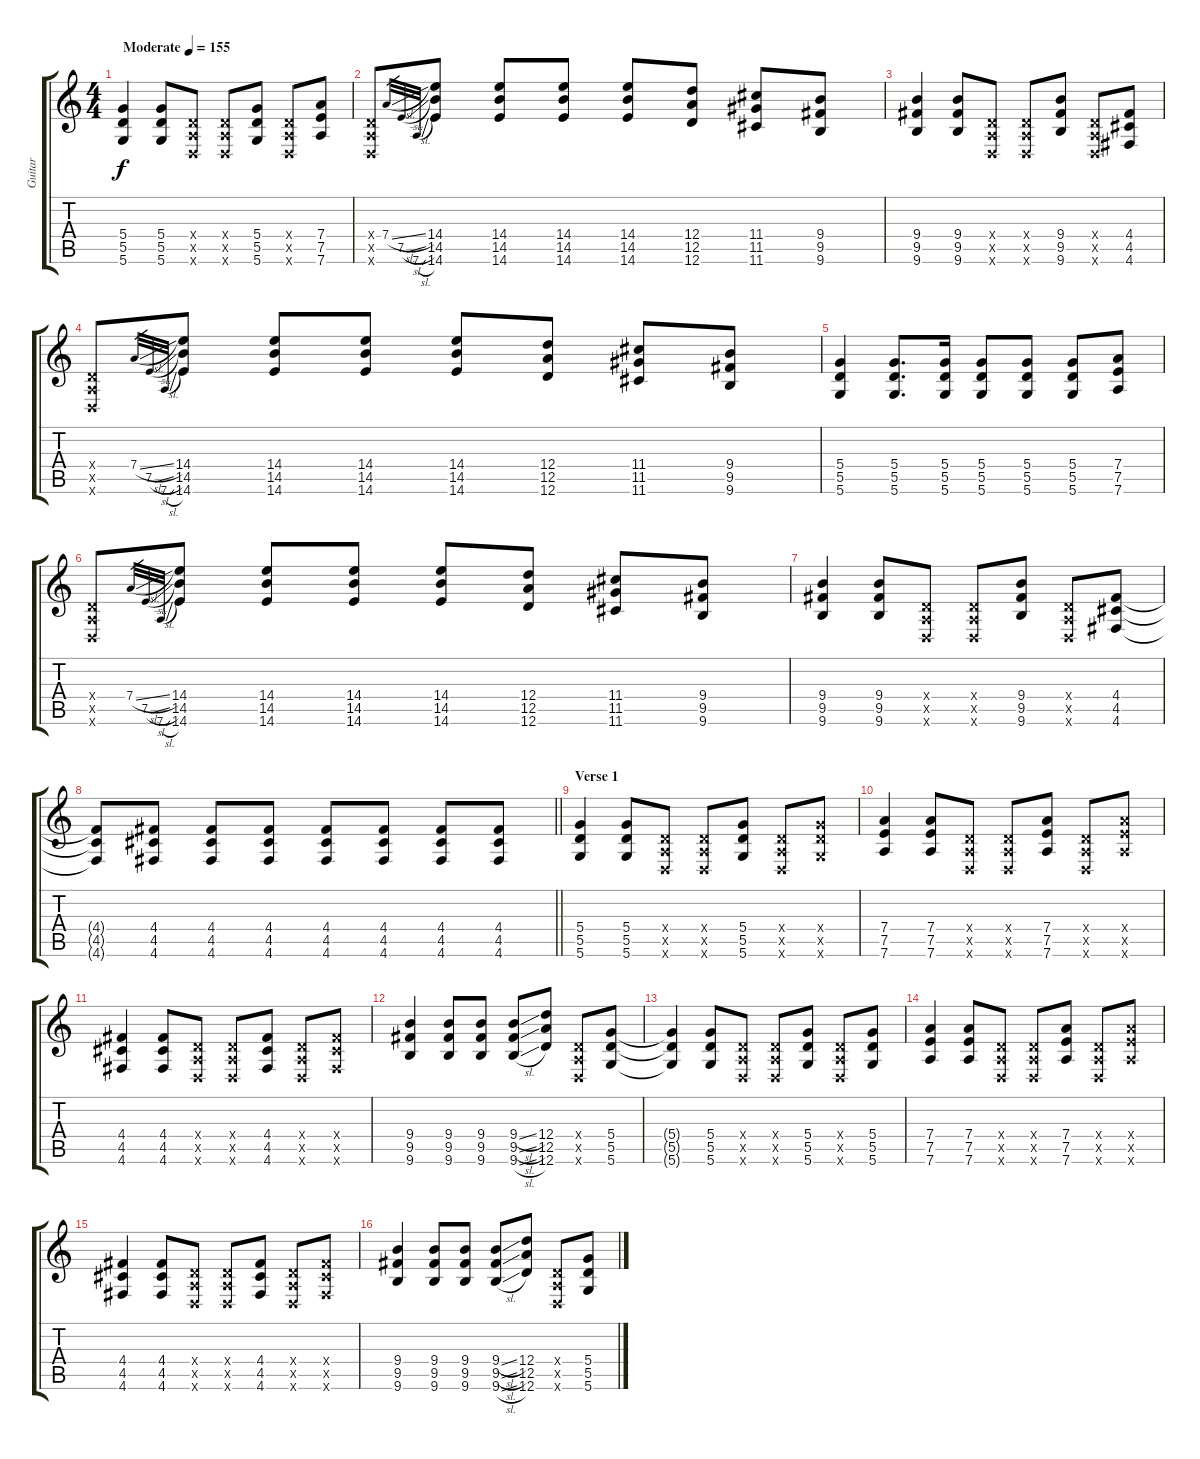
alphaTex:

\track ("Guitar" "Guitar") {instrument acousticguitarsteel}
\staff {score tabs}
\tuning (E4 B3 G3 D3 A2 D2) {hide}
\ts (4 4)
\tempo (155 "Moderate")
\clef g2
\ks c
(5.4 5.5 5.6).4{dy f instrument acousticguitarsteel} (5.4 5.5 5.6).8 (0.4{x} 0.5{x} 0.6{x}).8 (0.4{x} 0.5{x} 0.6{x}).8 (5.4 5.5 5.6).8 (0.4{x} 0.5{x} 0.6{x}).8 (7.4 7.5 7.6).8 |
(0.4{x} 0.5{x} 0.6{x}).8 7.4{sl}.32{gr} 7.5{sl}.32{gr} 7.6{sl}.32{gr} (14.4 14.5 14.6).8 (14.4 14.5 14.6).8 (14.4 14.5 14.6).8 (14.4 14.5 14.6).8 (12.4 12.5 12.6).8 (11.4 11.5 11.6).8 (9.4 9.5 9.6).8 |
(9.4 9.5 9.6).4 (9.4 9.5 9.6).8 (0.4{x} 0.5{x} 0.6{x}).8 (0.4{x} 0.5{x} 0.6{x}).8 (9.4 9.5 9.6).8 (0.4{x} 0.5{x} 0.6{x}).8 (4.4 4.5 4.6).8 |
(0.4{x} 0.5{x} 0.6{x}).8 7.4{sl}.32{gr} 7.5{sl}.32{gr} 7.6{sl}.32{gr} (14.4 14.5 14.6).8 (14.4 14.5 14.6).8 (14.4 14.5 14.6).8 (14.4 14.5 14.6).8 (12.4 12.5 12.6).8 (11.4 11.5 11.6).8 (9.4 9.5 9.6).8 |
(5.4 5.5 5.6).4 (5.4 5.5 5.6).8{d} (5.4 5.5 5.6).16 (5.4 5.5 5.6).8 (5.4 5.5 5.6).8 (5.4 5.5 5.6).8 (7.4 7.5 7.6).8 |
(0.4{x} 0.5{x} 0.6{x}).8 7.4{sl}.32{gr} 7.5{sl}.32{gr} 7.6{sl}.32{gr} (14.4 14.5 14.6).8 (14.4 14.5 14.6).8 (14.4 14.5 14.6).8 (14.4 14.5 14.6).8 (12.4 12.5 12.6).8 (11.4 11.5 11.6).8 (9.4 9.5 9.6).8 |
(9.4 9.5 9.6).4 (9.4 9.5 9.6).8 (0.4{x} 0.5{x} 0.6{x}).8 (0.4{x} 0.5{x} 0.6{x}).8 (9.4 9.5 9.6).8 (0.4{x} 0.5{x} 0.6{x}).8 (4.4 4.5 4.6).8 |
\barLineRight lightlight
(4.4{t} 4.5{t} 4.6{t}).8 (4.4 4.5 4.6).8 (4.4 4.5 4.6).8 (4.4 4.5 4.6).8 (4.4 4.5 4.6).8 (4.4 4.5 4.6).8 (4.4 4.5 4.6).8 (4.4 4.5 4.6).8 |
\section ("" "Verse 1")
(5.4 5.5 5.6).4 (5.4 5.5 5.6).8 (0.4{x} 0.5{x} 0.6{x}).8 (0.4{x} 0.5{x} 0.6{x}).8 (5.4 5.5 5.6).8 (0.4{x} 0.5{x} 0.6{x}).8 (5.4{x} 5.5{x} 5.6{x}).8 |
(7.4 7.5 7.6).4 (7.4 7.5 7.6).8 (0.4{x} 0.5{x} 0.6{x}).8 (0.4{x} 0.5{x} 0.6{x}).8 (7.4 7.5 7.6).8 (0.4{x} 0.5{x} 0.6{x}).8 (7.4{x} 7.5{x} 7.6{x}).8 |
(4.4 4.5 4.6).4 (4.4 4.5 4.6).8 (0.4{x} 0.5{x} 0.6{x}).8 (0.4{x} 0.5{x} 0.6{x}).8 (4.4 4.5 4.6).8 (0.4{x} 0.5{x} 0.6{x}).8 (4.4{x} 4.5{x} 4.6{x}).8 |
(9.4 9.5 9.6).4 (9.4 9.5 9.6).8 (9.4 9.5 9.6).8 (9.4{sl} 9.5{sl} 9.6{sl}).8 (12.4 12.5 12.6).8 (0.4{x} 0.5{x} 0.6{x}).8 (5.4 5.5 5.6).8 |
(5.4{t} 5.5{t} 5.6{t}).4 (5.4 5.5 5.6).8 (0.4{x} 0.5{x} 0.6{x}).8 (0.4{x} 0.5{x} 0.6{x}).8 (5.4 5.5 5.6).8 (0.4{x} 0.5{x} 0.6{x}).8 (5.4 5.5 5.6).8 |
(7.4 7.5 7.6).4 (7.4 7.5 7.6).8 (0.4{x} 0.5{x} 0.6{x}).8 (0.4{x} 0.5{x} 0.6{x}).8 (7.4 7.5 7.6).8 (0.4{x} 0.5{x} 0.6{x}).8 (7.4{x} 7.5{x} 7.6{x}).8 |
(4.4 4.5 4.6).4 (4.4 4.5 4.6).8 (0.4{x} 0.5{x} 0.6{x}).8 (0.4{x} 0.5{x} 0.6{x}).8 (4.4 4.5 4.6).8 (0.4{x} 0.5{x} 0.6{x}).8 (4.4{x} 4.5{x} 4.6{x}).8 |
(9.4 9.5 9.6).4 (9.4 9.5 9.6).8 (9.4 9.5 9.6).8 (9.4{sl} 9.5{sl} 9.6{sl}).8 (12.4 12.5 12.6).8 (0.4{x} 0.5{x} 0.6{x}).8 (5.4 5.5 5.6).8
